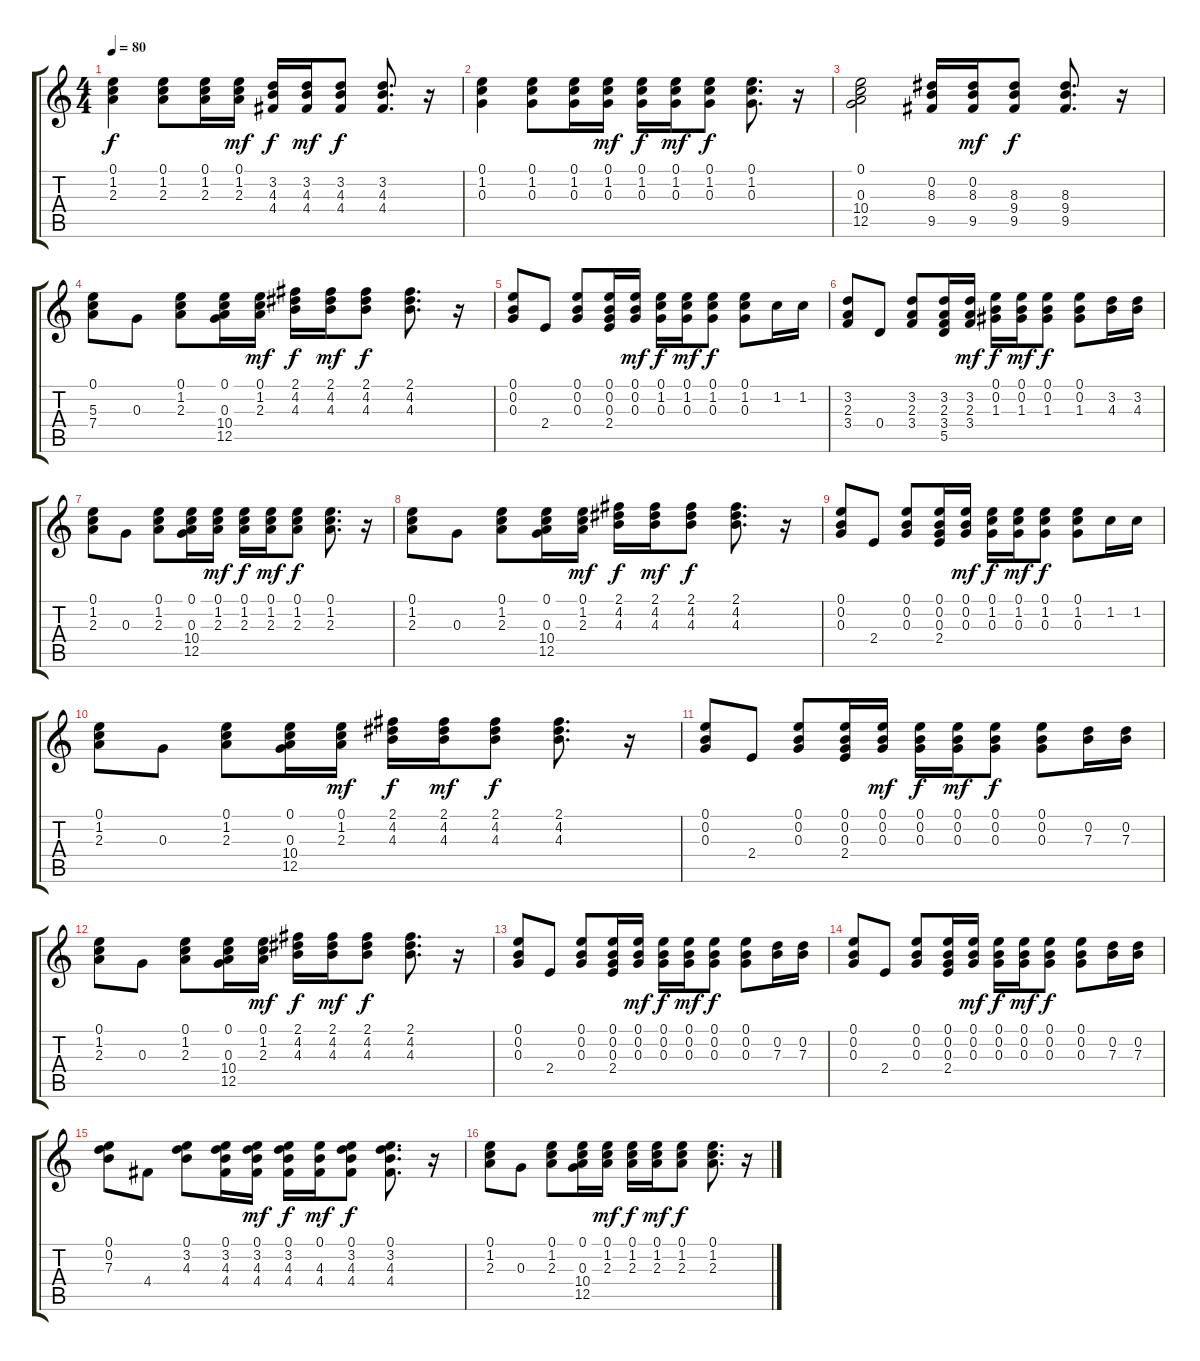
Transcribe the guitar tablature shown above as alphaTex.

\track "" {instrument acousticguitarsteel}
\staff {score tabs}
\tuning (E4 B3 G3 D3 A2 E2) {hide}
\ts (4 4)
\tempo 80
\clef g2
\ks c
(0.1 1.2 2.3).4{dy f} (0.1 1.2 2.3).8 (0.1 1.2 2.3).16 (0.1 1.2 2.3).16{dy mf} (3.2 4.3 4.4).16{dy f} (3.2 4.3 4.4).16{dy mf} (3.2 4.3 4.4).8{dy f} (3.2 4.3 4.4).8{d} r.16 |
(0.1 1.2 0.3).4 (0.1 1.2 0.3).8 (0.1 1.2 0.3).16 (0.1 1.2 0.3).16{dy mf} (0.1 1.2 0.3).16{dy f} (0.1 1.2 0.3).16{dy mf} (0.1 1.2 0.3).8{dy f} (0.1 1.2 0.3).8{d} r.16 |
(0.1 0.3 10.4 12.5).2 (0.2 8.3 9.5).16 (0.2 8.3 9.5).16{dy mf} (8.3 9.4 9.5).8{dy f} (8.3 9.4 9.5).8{d} r.16 |
(0.1 5.3 7.4).8 0.3.8 (0.1 1.2 2.3).8 (0.1 0.3 10.4 12.5).16 (0.1 1.2 2.3).16{dy mf} (2.1 4.2 4.3).16{dy f} (2.1 4.2 4.3).16{dy mf} (2.1 4.2 4.3).8{dy f} (2.1 4.2 4.3).8{d} r.16 |
(0.1 0.2 0.3).8 2.4.8 (0.1 0.2 0.3).8 (0.1 0.2 0.3 2.4).16 (0.1 0.2 0.3).16{dy mf} (0.1 1.2 0.3).16{dy f} (0.1 1.2 0.3).16{dy mf} (0.1 1.2 0.3).8{dy f} (0.1 1.2 0.3).8 1.2.16 1.2.16 |
(3.2 2.3 3.4).8 0.4.8 (3.2 2.3 3.4).8 (3.2 2.3 3.4 5.5).16 (3.2 2.3 3.4).16{dy mf} (0.1 0.2 1.3).16{dy f} (0.1 0.2 1.3).16{dy mf} (0.1 0.2 1.3).8{dy f} (0.1 0.2 1.3).8 (3.2 4.3).16 (3.2 4.3).16 |
(0.1 1.2 2.3).8 0.3.8 (0.1 1.2 2.3).8 (0.1 0.3 10.4 12.5).16 (0.1 1.2 2.3).16{dy mf} (0.1 1.2 2.3).16{dy f} (0.1 1.2 2.3).16{dy mf} (0.1 1.2 2.3).8{dy f} (0.1 1.2 2.3).8{d} r.16 |
(0.1 1.2 2.3).8 0.3.8 (0.1 1.2 2.3).8 (0.1 0.3 10.4 12.5).16 (0.1 1.2 2.3).16{dy mf} (2.1 4.2 4.3).16{dy f} (2.1 4.2 4.3).16{dy mf} (2.1 4.2 4.3).8{dy f} (2.1 4.2 4.3).8{d} r.16 |
(0.1 0.2 0.3).8 2.4.8 (0.1 0.2 0.3).8 (0.1 0.2 0.3 2.4).16 (0.1 0.2 0.3).16{dy mf} (0.1 1.2 0.3).16{dy f} (0.1 1.2 0.3).16{dy mf} (0.1 1.2 0.3).8{dy f} (0.1 1.2 0.3).8 1.2.16 1.2.16 |
(0.1 1.2 2.3).8 0.3.8 (0.1 1.2 2.3).8 (0.1 0.3 10.4 12.5).16 (0.1 1.2 2.3).16{dy mf} (2.1 4.2 4.3).16{dy f} (2.1 4.2 4.3).16{dy mf} (2.1 4.2 4.3).8{dy f} (2.1 4.2 4.3).8{d} r.16 |
(0.1 0.2 0.3).8 2.4.8 (0.1 0.2 0.3).8 (0.1 0.2 0.3 2.4).16 (0.1 0.2 0.3).16{dy mf} (0.1 0.2 0.3).16{dy f} (0.1 0.2 0.3).16{dy mf} (0.1 0.2 0.3).8{dy f} (0.1 0.2 0.3).8 (0.2 7.3).16 (0.2 7.3).16 |
(0.1 1.2 2.3).8 0.3.8 (0.1 1.2 2.3).8 (0.1 0.3 10.4 12.5).16 (0.1 1.2 2.3).16{dy mf} (2.1 4.2 4.3).16{dy f} (2.1 4.2 4.3).16{dy mf} (2.1 4.2 4.3).8{dy f} (2.1 4.2 4.3).8{d} r.16 |
(0.1 0.2 0.3).8 2.4.8 (0.1 0.2 0.3).8 (0.1 0.2 0.3 2.4).16 (0.1 0.2 0.3).16{dy mf} (0.1 0.2 0.3).16{dy f} (0.1 0.2 0.3).16{dy mf} (0.1 0.2 0.3).8{dy f} (0.1 0.2 0.3).8 (0.2 7.3).16 (0.2 7.3).16 |
(0.1 0.2 0.3).8 2.4.8 (0.1 0.2 0.3).8 (0.1 0.2 0.3 2.4).16 (0.1 0.2 0.3).16{dy mf} (0.1 0.2 0.3).16{dy f} (0.1 0.2 0.3).16{dy mf} (0.1 0.2 0.3).8{dy f} (0.1 0.2 0.3).8 (0.2 7.3).16 (0.2 7.3).16 |
(0.1 0.2 7.3).8 4.4.8 (0.1 3.2 4.3).8 (0.1 3.2 4.3 4.4).16 (0.1 3.2 4.3 4.4).16{dy mf} (0.1 3.2 4.3 4.4).16{dy f} (0.1 4.3 4.4).16{dy mf} (0.1 3.2 4.3 4.4).8{dy f} (0.1 3.2 4.3 4.4).8{d} r.16 |
(0.1 1.2 2.3).8 0.3.8 (0.1 1.2 2.3).8 (0.1 0.3 10.4 12.5).16 (0.1 1.2 2.3).16{dy mf} (0.1 1.2 2.3).16{dy f} (0.1 1.2 2.3).16{dy mf} (0.1 1.2 2.3).8{dy f} (0.1 1.2 2.3).8{d} r.16
